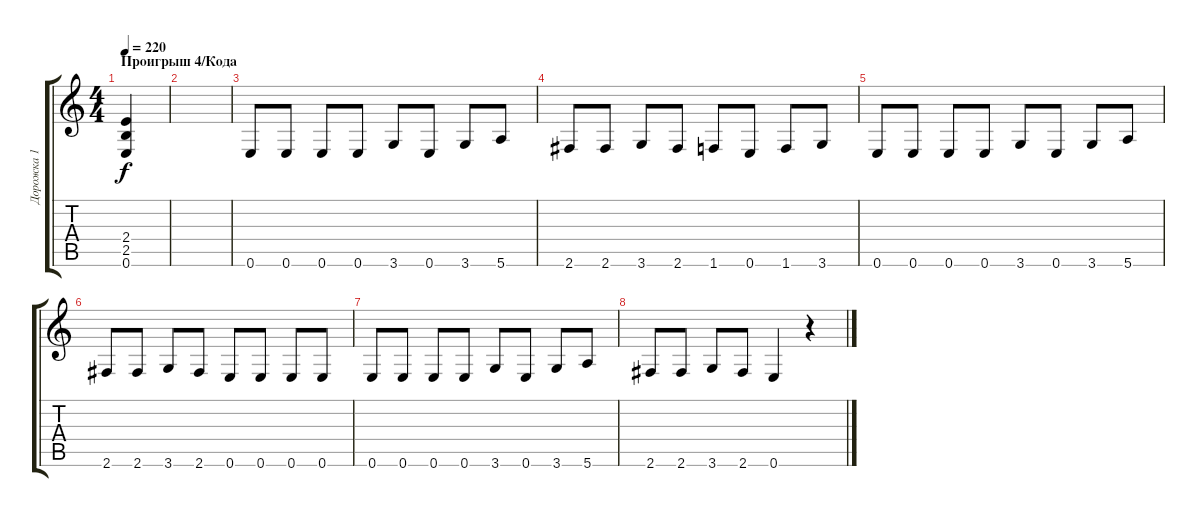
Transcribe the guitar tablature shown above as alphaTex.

\track ("Дорожка 1" "Дорожка 1") {instrument overdrivenguitar}
\staff {score tabs}
\tuning (E4 B3 G3 D3 A2 E2) {hide}
\ts (4 4)
\section ("" "Проигрыш 4/Кода")
\tempo 220
\clef g2
\ks c
(2.4 2.5 0.6).4{dy f} |
|
0.6.8 0.6.8 0.6.8 0.6.8 3.6.8 0.6.8 3.6.8 5.6.8 |
2.6.8 2.6.8 3.6.8 2.6.8 1.6.8 0.6.8 1.6.8 3.6.8 |
0.6.8 0.6.8 0.6.8 0.6.8 3.6.8 0.6.8 3.6.8 5.6.8 |
2.6.8 2.6.8 3.6.8 2.6.8 0.6.8 0.6.8 0.6.8 0.6.8 |
0.6.8 0.6.8 0.6.8 0.6.8 3.6.8 0.6.8 3.6.8 5.6.8 |
2.6.8 2.6.8 3.6.8 2.6.8 0.6.4 r.4
